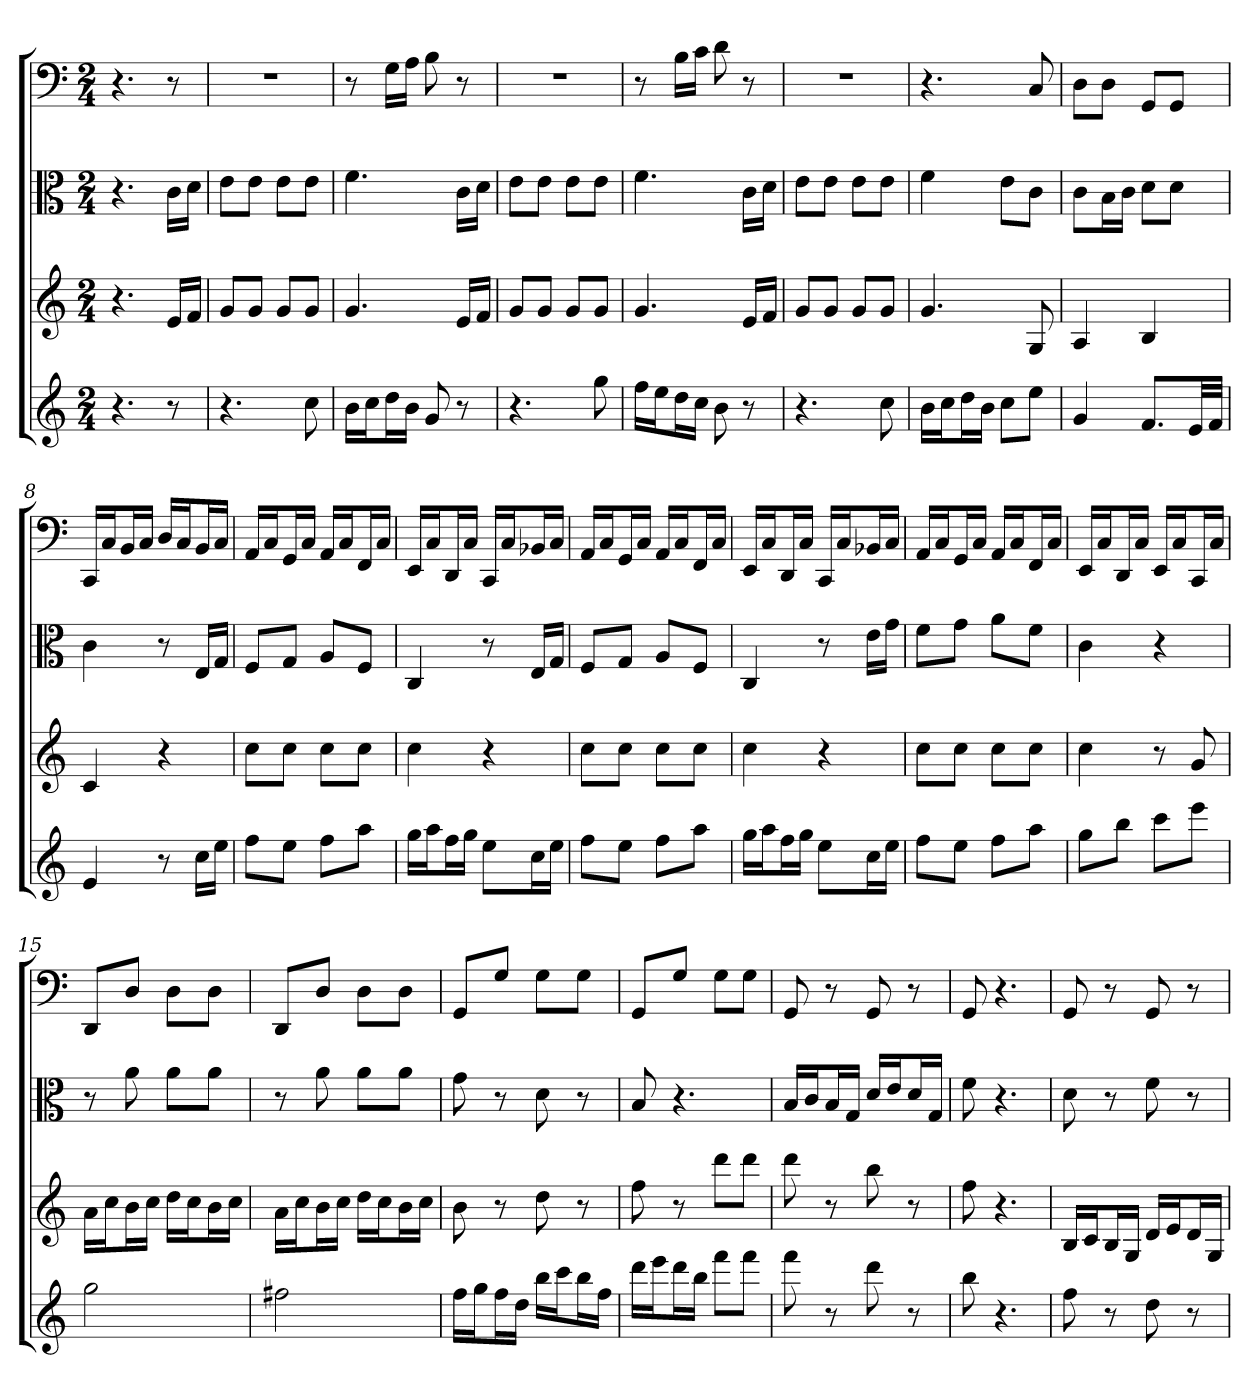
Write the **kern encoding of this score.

**kern	**kern	**kern	**kern
*part4	*part3	*part2	*part1
*staff4	*staff3	*staff2	*staff1
*	*	*clefC3	*clefF4
*k[]	*k[]	*k[]	*k[]
*C:	*C:	*C:	*C:
*M2/4	*M2/4	*M2/4	*M2/4
=	=	=	=
4.r	4.r	4.r	4.r
8r	16eLL	16c\LL	8r
.	16fJJ	16d\JJ	.
=1	=1	=1	=1
4.r	8gL	8e\L	2r
.	8gJ	8e\J	.
.	8gL	8e\L	.
8cc	8gJ	8e\J	.
=2	=2	=2	=2
16bLL	4.g	4.f	8r
16ccJ	.	.	.
16ddL	.	.	16G\LL
16bJJ	.	.	16A\JJ
8g	.	.	8B
8r	16eLL	16c\LL	8r
.	16fJJ	16d\JJ	.
=3	=3	=3	=3
4.r	8gL	8e\L	2r
.	8gJ	8e\J	.
.	8gL	8e\L	.
8gg	8gJ	8e\J	.
=4	=4	=4	=4
16ffLL	4.g	4.f	8r
16eeJ	.	.	.
16ddL	.	.	16B\LL
16ccJJ	.	.	16c\JJ
8b	.	.	8d
8r	16eLL	16c\LL	8r
.	16fJJ	16d\JJ	.
=5	=5	=5	=5
4.r	8gL	8e\L	2r
.	8gJ	8e\J	.
.	8gL	8e\L	.
8cc	8gJ	8e\J	.
=6	=6	=6	=6
16bLL	4.g	4f	4.r
16ccJ	.	.	.
16ddL	.	.	.
16bJJ	.	.	.
8ccL	.	8e\L	.
8eeJ	8G	8c\J	8C
=7	=7	=7	=7
4g	4A	8c\L	8D\L
.	.	16B\L	8D\J
.	.	16c\JJ	.
8.fL	4B	8d\L	8GG/L
.	.	8d\J	8GG/J
32eLL	.	.	.
32fJJJ	.	.	.
=8	=8	=8	=8
4e	4c	4c	16CC/LL
.	.	.	16C/J
.	.	.	16BB/L
.	.	.	16C/JJ
8r	4r	8r	16D/LL
.	.	.	16C/J
16ccLL	.	16E/LL	16BB/L
16eeJJ	.	16G/JJ	16C/JJ
=9	=9	=9	=9
8ffL	8ccL	8F/L	16AA/LL
.	.	.	16C/J
8eeJ	8ccJ	8G/J	16GG/L
.	.	.	16C/JJ
8ffL	8ccL	8A/L	16AA/LL
.	.	.	16C/J
8aaJ	8ccJ	8F/J	16FF/L
.	.	.	16C/JJ
=10	=10	=10	=10
16ggLL	4cc	4C	16EE/LL
16aaJ	.	.	16C/J
16ffL	.	.	16DD/L
16ggJJ	.	.	16C/JJ
8eeL	4r	8r	16CC/LL
.	.	.	16C/J
16ccL	.	16E/LL	16BB-X/L
16eeJJ	.	16G/JJ	16C/JJ
=11	=11	=11	=11
8ffL	8ccL	8F/L	16AA/LL
.	.	.	16C/J
8eeJ	8ccJ	8G/J	16GG/L
.	.	.	16C/JJ
8ffL	8ccL	8A/L	16AA/LL
.	.	.	16C/J
8aaJ	8ccJ	8F/J	16FF/L
.	.	.	16C/JJ
=12	=12	=12	=12
16ggLL	4cc	4C	16EE/LL
16aaJ	.	.	16C/J
16ffL	.	.	16DD/L
16ggJJ	.	.	16C/JJ
8eeL	4r	8r	16CC/LL
.	.	.	16C/J
16ccL	.	16e\LL	16BB-X/L
16eeJJ	.	16g\JJ	16C/JJ
=13	=13	=13	=13
8ffL	8ccL	8f\L	16AA/LL
.	.	.	16C/J
8eeJ	8ccJ	8g\J	16GG/L
.	.	.	16C/JJ
8ffL	8ccL	8a\L	16AA/LL
.	.	.	16C/J
8aaJ	8ccJ	8f\J	16FF/L
.	.	.	16C/JJ
=14	=14	=14	=14
8ggL	4cc	4c	16EE/LL
.	.	.	16C/J
8bbJ	.	.	16DD/L
.	.	.	16C/JJ
8cccL	8r	4r	16EE/LL
.	.	.	16C/J
8eeeJ	8g	.	16CC/L
.	.	.	16C/JJ
=15	=15	=15	=15
2gg	16aLL	8r	8DD/L
.	16ccJ	.	.
.	16bL	8a	8D/J
.	16ccJJ	.	.
.	16ddLL	8a\L	8D\L
.	16ccJ	.	.
.	16bL	8a\J	8D\J
.	16ccJJ	.	.
=16	=16	=16	=16
2ff#X	16aLL	8r	8DD/L
.	16ccJ	.	.
.	16bL	8a	8D/J
.	16ccJJ	.	.
.	16ddLL	8a\L	8D\L
.	16ccJ	.	.
.	16bL	8a\J	8D\J
.	16ccJJ	.	.
=17	=17	=17	=17
16ffLL	8b	8g	8GG/L
16ggJ	.	.	.
16ffL	8r	8r	8G/J
16ddJJ	.	.	.
16bbLL	8dd	8d	8G\L
16cccJ	.	.	.
16bbL	8r	8r	8G\J
16ffJJ	.	.	.
=18	=18	=18	=18
16dddLL	8ff	8B	8GG/L
16eeeJ	.	.	.
16dddL	8r	4.r	8G/J
16bbJJ	.	.	.
8fffL	8dddL	.	8G\L
8fffJ	8dddJ	.	8G\J
=19	=19	=19	=19
8fff	8ddd	16B/LL	8GG
.	.	16c/J	.
8r	8r	16B/L	8r
.	.	16G/JJ	.
8ddd	8bb	16d/LL	8GG
.	.	16e/J	.
8r	8r	16d/L	8r
.	.	16G/JJ	.
=20	=20	=20	=20
8bb	8ff	8f	8GG
4.r	4.r	4.r	4.r
=21	=21	=21	=21
8ff	16BLL	8d	8GG
.	16cJ	.	.
8r	16BL	8r	8r
.	16GJJ	.	.
8dd	16dLL	8f	8GG
.	16eJ	.	.
8r	16dL	8r	8r
.	16GJJ	.	.
=	=	=	=
*-	*-	*-	*-
